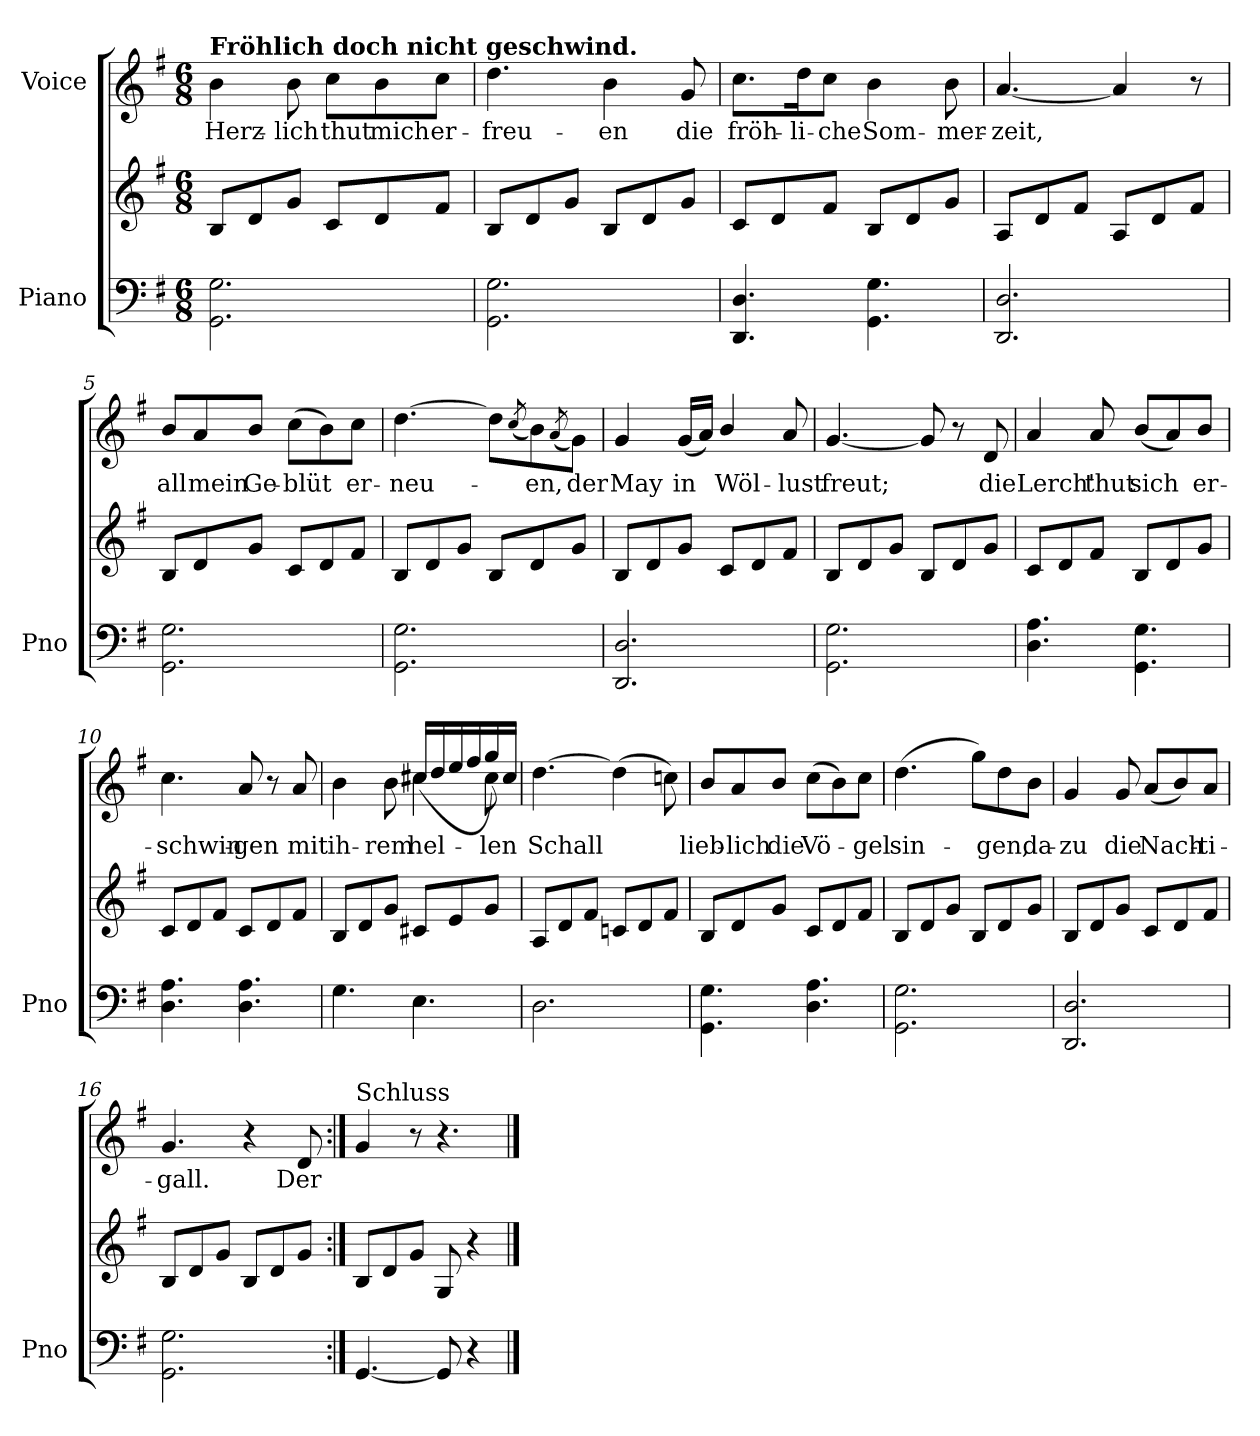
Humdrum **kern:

**kern	**kern	**kern	**text
*part2	*part2	*part1	*part1
*staff3	*staff2	*staff1	*staff1
*I"Piano	*	*I"Voice	*
*I'Pno	*	*	*
*clefF4	*clefG2	*clefG2	*
*k[f#]	*k[f#]	*k[f#]	*
*M6/8	*M6/8	*M6/8	*
=1	=1	=1	=1
!	!	!LO:TX:a:B:t=Fröhlich doch nicht geschwind.	!
!	!	!	!LO:LY:b
2.GG\ 2.G\	8B/L	4b\	Herz-
.	8d/	.	.
!	!	!	!LO:LY:b
.	8g/J	8b\	-lich
!	!	!	!LO:LY:b
.	8c/L	8cc\L	thut
!	!	!	!LO:LY:b
.	8d/	8b\	mich
!	!	!	!LO:LY:b
.	8f#/J	8cc\J	er-
=2	=2	=2	=2
!	!	!	!LO:LY:b
2.GG\ 2.G\	8B/L	4.dd\	-freu-
.	8d/	.	.
.	8g/J	.	.
!	!	!	!LO:LY:b
.	8B/L	4b\	-en
.	8d/	.	.
!	!	!	!LO:LY:b
.	8g/J	8g/	die
=3	=3	=3	=3
!	!	!	!LO:LY:b
4.DD/ 4.D/	8c/L	8.cc\L	fröh-
.	8d/	.	.
!	!	!	!LO:LY:b
.	.	16dd\K	-li-
!	!	!	!LO:LY:b
.	8f#/J	8cc\J	-che
!	!	!	!LO:LY:b
4.GG\ 4.G\	8B/L	4b\	Som-
.	8d/	.	.
!	!	!	!LO:LY:b
.	8g/J	8b\	-mer-
=4	=4	=4	=4
!	!	!	!LO:LY:b
2.DD/ 2.D/	8A/L	[4.a/	-zeit,
.	8d/	.	.
.	8f#/J	.	.
.	8A/L	4a/]	.
.	8d/	.	.
.	8f#/J	8r	.
=5	=5	=5	=5
!	!	!	!LO:LY:b
2.GG\ 2.G\	8B/L	8b/L	all
!	!	!	!LO:LY:b
.	8d/	8a/	mein
!	!	!	!LO:LY:b
.	8g/J	8b/J	Ge-
!	!	!	!LO:LY:b
.	8c/L	(>8cc\L	-blüt
.	8d/	8b\)	.
!	!	!	!LO:LY:b
.	8f#/J	8cc\J	er-
!!LO:LB:g=z
=6	=6	=6	=6
!	!	!	!LO:LY:b
2.GG\ 2.G\	8B/L	[4.dd\	-neu-
.	8d/	.	.
.	8g/J	.	.
.	8B/L	8dd\L]	.
.	.	(<8qcc/	.
!	!	!	!LO:LY:b
.	8d/	8b\)	-en,
.	.	(<8qa/	.
!	!	!	!LO:LY:b
.	8g/J	8g\J)	der
=7	=7	=7	=7
!	!	!	!LO:LY:b
2.DD/ 2.D/	8B/L	4g/	May
.	8d/	.	.
!	!	!	!LO:LY:b
.	8g/J	(<16g/LL	in
.	.	16a/JJ)	.
!	!	!	!LO:LY:b
.	8c/L	4b/	Wöl-
.	8d/	.	.
!	!	!	!LO:LY:b
.	8f#/J	8a/	-lust
=8	=8	=8	=8
!	!	!	!LO:LY:b
2.GG\ 2.G\	8B/L	[4.g/	freut;
.	8d/	.	.
.	8g/J	.	.
.	8B/L	8g/]	.
.	8d/	8r	.
!	!	!	!LO:LY:b
.	8g/J	8d/	die
=9	=9	=9	=9
!	!	!	!LO:LY:b
4.D\ 4.A\	8c/L	4a/	Lerch'
.	8d/	.	.
!	!	!	!LO:LY:b
.	8f#/J	8a/	thut
!	!	!	!LO:LY:b
4.GG\ 4.G\	8B/L	(<8b/L	sich
.	8d/	8a/)	.
!	!	!	!LO:LY:b
.	8g/J	8b/J	er-
=10	=10	=10	=10
!	!	!	!LO:LY:b
4.D\ 4.A\	8c/L	4.cc\	-schwin-
.	8d/	.	.
.	8f#/J	.	.
!	!	!	!LO:LY:b
4.D\ 4.A\	8c/L	8a/	-gen
.	8d/	8r	.
!	!	!	!LO:LY:b
.	8f#/J	8a/	mit
!!LO:LB:g=z
=11	=11	=11	=11
!	!	!	!LO:LY:b
*	*	*^	*
4.G\	8B/L	4b\	4.raayy	ih-
.	8d/	.	.	.
!	!	!	!	!LO:LY:b
.	8g/J	8b\	.	-rem
!	!	!	!	!LO:LY:b
4.E\	8c#X/L	4cc#X\	(>16cc#!/LL	hel-
.	.	.	16dd!/	.
.	8e/	.	16ee!/	.
.	.	.	16ff#!/	.
!	!	!	!	!LO:LY:b
.	8g/J	8cc#\	16gg!/)	-len
.	.	.	16cc#!/JJ	.
!!LO:LB:g=z
=12	=12	=12	=12	=12
!	!	!	!	!LO:LY:b
*	*	*v	*v	*
2.D\	8A/L	[4.dd\	Schall
.	8d/	.	.
.	8f#/J	.	.
.	8cn/L	(>4dd\]	.
.	8d/	.	.
.	8f#/J	8ccn\)	.
=13	=13	=13	=13
!	!	!	!LO:LY:b
4.GG\ 4.G\	8B/L	8b/L	lieb-
!	!	!	!LO:LY:b
.	8d/	8a/	-lich
!	!	!	!LO:LY:b
.	8g/J	8b/J	die
!	!	!	!LO:LY:b
4.D\ 4.A\	8c/L	(>8cc\L	Vö-
.	8d/	8b\)	.
!	!	!	!LO:LY:b
.	8f#/J	8cc\J	-gel
=14	=14	=14	=14
!	!	!	!LO:LY:b
2.GG\ 2.G\	8B/L	(>4.dd\	sin-
.	8d/	.	.
.	8g/J	.	.
.	8B/L	8gg\L)	.
!	!	!	!LO:LY:b
.	8d/	8dd\	-gen,
!	!	!	!LO:LY:b
.	8g/J	8b\J	da-
=15	=15	=15	=15
!	!	!	!LO:LY:b
2.DD/ 2.D/	8B/L	4g/	-zu
.	8d/	.	.
!	!	!	!LO:LY:b
.	8g/J	8g/	die
!	!	!	!LO:LY:b
.	8c/L	(<8a/L	Nach-
.	8d/	8b/)	.
!	!	!	!LO:LY:b
.	8f#/J	8a/J	-ti-
=16	=16	=16	=16
!	!	!	!LO:LY:b
2.GG\ 2.G\	8B/L	4.g/	-gall.
.	8d/	.	.
.	8g/J	.	.
.	8B/L	4r	.
.	8d/	.	.
!	!	!	!LO:LY:b
.	8g/J	8d/	Der
=17:|!	=17:|!	=17:|!	=17:|!
!	!	!LO:TX:a:t=Schluss	!
[4.GG/	8B/L	4g/	.
.	8d/	.	.
.	8g/J	8r	.
8GG/]	8G/	4.r	.
4r	4r	.	.
==	==	==	==
*-	*-	*-	*-
